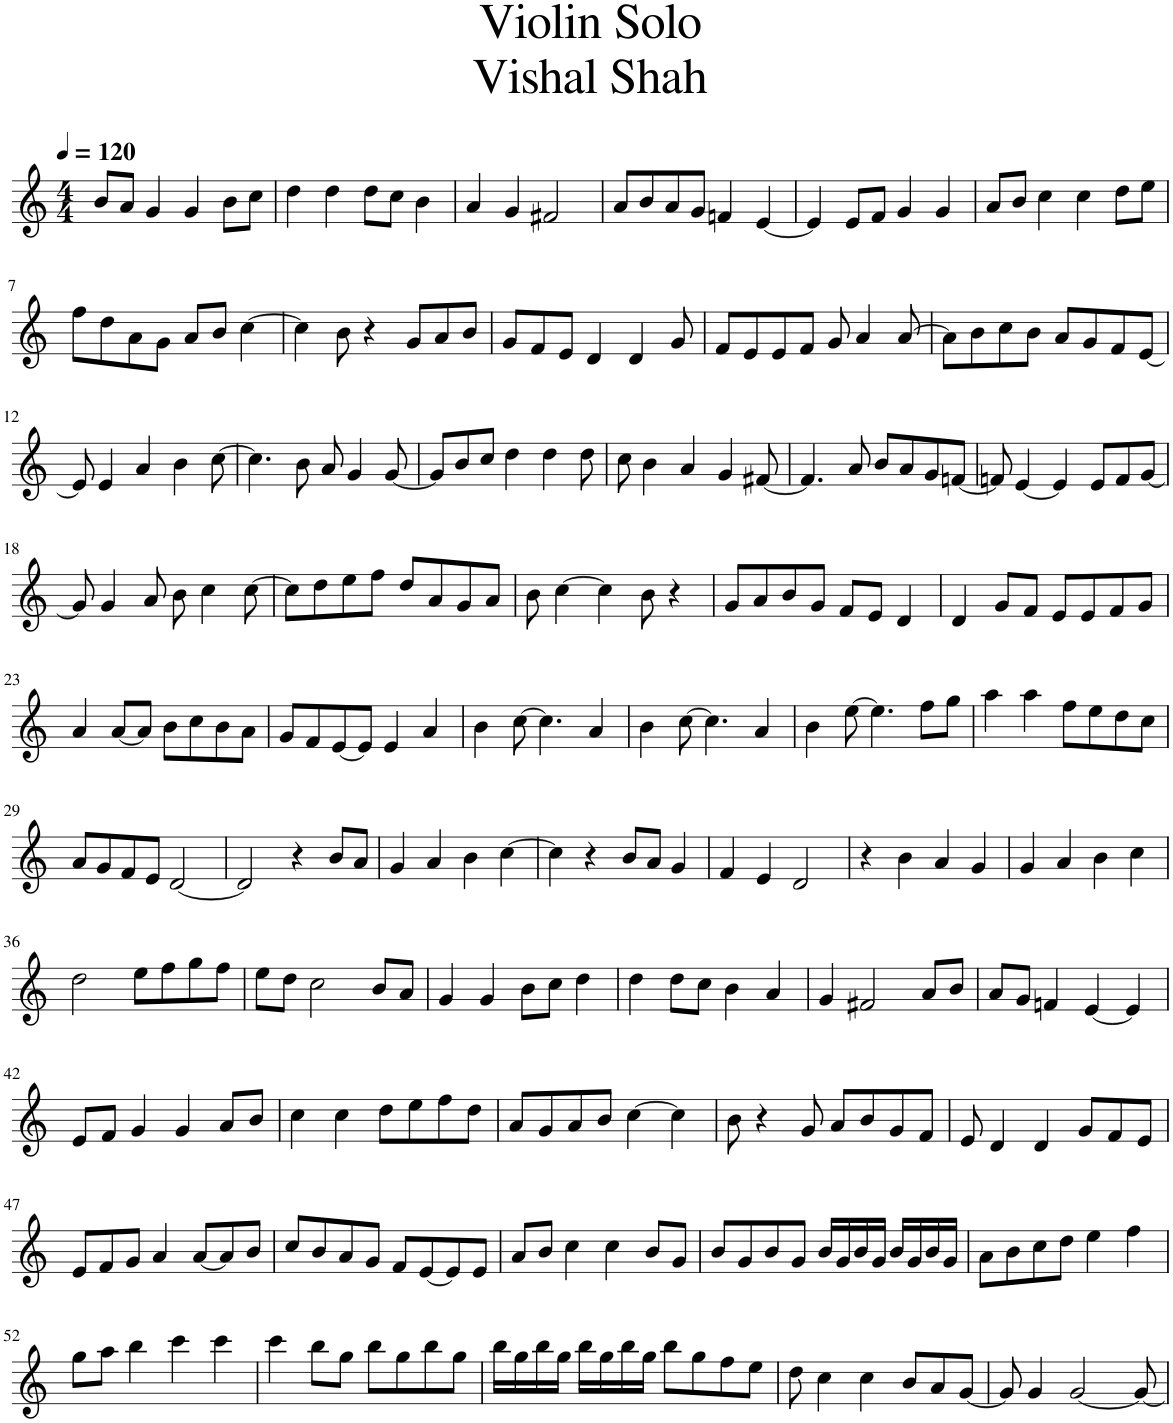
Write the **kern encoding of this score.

**kern
*part1
*staff1
*I"Violin
*I'Vln.
*clefG2
*k[]
*M4/4
*MM120
=1
8b/L
8a/J
4g/
4g/
8b\L
8cc\J
=2
4dd\
4dd\
8dd\L
8cc\J
4b\
=3
4a/
4g/
2f#X/
=4
8a/L
8b/
8a/
8g/J
4fn/
[4e/
=5
4e/]
8e/L
8f/J
4g/
4g/
=6
8a/L
8b/J
4cc\
4cc\
8dd\L
8ee\J
!!LO:LB:g=z
=7
8ff\L
8dd\
8a\
8g\J
8a/L
8b/J
[4cc\
=8
4cc\]
8b\
4r
8g/L
8a/
8b/J
=9
8g/L
8f/
8e/J
4d/
4d/
8g/
=10
8f/L
8e/
8e/
8f/J
8g/
4a/
[8a/
=11
8a\L]
8b\
8cc\
8b\J
8a/L
8g/
8f/
[8e/J
!!LO:LB:g=z
=12
8e/]
4e/
4a/
4b\
[8cc\
=13
4.cc\]
8b\
8a/
4g/
[8g/
=14
8g/L]
8b/
8cc/J
4dd\
4dd\
8dd\
=15
8cc\
4b\
4a/
4g/
[8f#X/
=16
4.f#/]
8a/
8b/L
8a/
8g/
[8fn/J
=17
8fn/]
[4e/
4e/]
8e/L
8f/
[8g/J
!!LO:LB:g=z
=18
8g/]
4g/
8a/
8b\
4cc\
[8cc\
=19
8cc\L]
8dd\
8ee\
8ff\J
8dd/L
8a/
8g/
8a/J
=20
8b\
[4cc\
4cc\]
8b\
4r
=21
8g/L
8a/
8b/
8g/J
8f/L
8e/J
4d/
=22
4d/
8g/L
8f/J
8e/L
8e/
8f/
8g/J
!!LO:LB:g=z
=23
4a/
[8a/L
8a/J]
8b\L
8cc\
8b\
8a\J
=24
8g/L
8f/
[8e/
8e/J]
4e/
4a/
=25
4b\
[8cc\
4.cc\]
4a/
=26
4b\
[8cc\
4.cc\]
4a/
=27
4b\
[8ee\
4.ee\]
8ff\L
8gg\J
=28
4aa\
4aa\
8ff\L
8ee\
8dd\
8cc\J
!!LO:LB:g=z
=29
8a/L
8g/
8f/
8e/J
[2d/
=30
2d/]
4r
8b/L
8a/J
=31
4g/
4a/
4b\
[4cc\
=32
4cc\]
4r
8b/L
8a/J
4g/
=33
4f/
4e/
2d/
=34
4r
4b\
4a/
4g/
=35
4g/
4a/
4b\
4cc\
!!LO:LB:g=z
=36
2dd\
8ee\L
8ff\
8gg\
8ff\J
=37
8ee\L
8dd\J
2cc\
8b/L
8a/J
=38
4g/
4g/
8b\L
8cc\J
4dd\
=39
4dd\
8dd\L
8cc\J
4b\
4a/
=40
4g/
2f#X/
8a/L
8b/J
=41
8a/L
8g/J
4fn/
[4e/
4e/]
!!LO:LB:g=z
=42
8e/L
8f/J
4g/
4g/
8a/L
8b/J
=43
4cc\
4cc\
8dd\L
8ee\
8ff\
8dd\J
=44
8a/L
8g/
8a/
8b/J
[4cc\
4cc\]
=45
8b\
4r
8g/
8a/L
8b/
8g/
8f/J
=46
8e/
4d/
4d/
8g/L
8f/
8e/J
!!LO:LB:g=z
=47
8e/L
8f/
8g/J
4a/
[8a/L
8a/]
8b/J
=48
8cc/L
8b/
8a/
8g/J
8f/L
[8e/
8e/]
8e/J
=49
8a/L
8b/J
4cc\
4cc\
8b/L
8g/J
=50
8b/L
8g/
8b/
8g/J
16b/LL
16g/
16b/
16g/JJ
16b/LL
16g/
16b/
16g/JJ
=51
8a\L
8b\
8cc\
8dd\J
4ee\
4ff\
!!LO:LB:g=z
=52
8gg\L
8aa\J
4bb\
4ccc\
4ccc\
=53
4ccc\
8bb\L
8gg\J
8bb\L
8gg\
8bb\
8gg\J
=54
16bb\LL
16gg\
16bb\
16gg\JJ
16bb\LL
16gg\
16bb\
16gg\JJ
8bb\L
8gg\
8ff\
8ee\J
=55
8dd\
4cc\
4cc\
8b/L
8a/
[8g/J
=56
8g/]
4g/
[2g/
8g/_
=
*-
